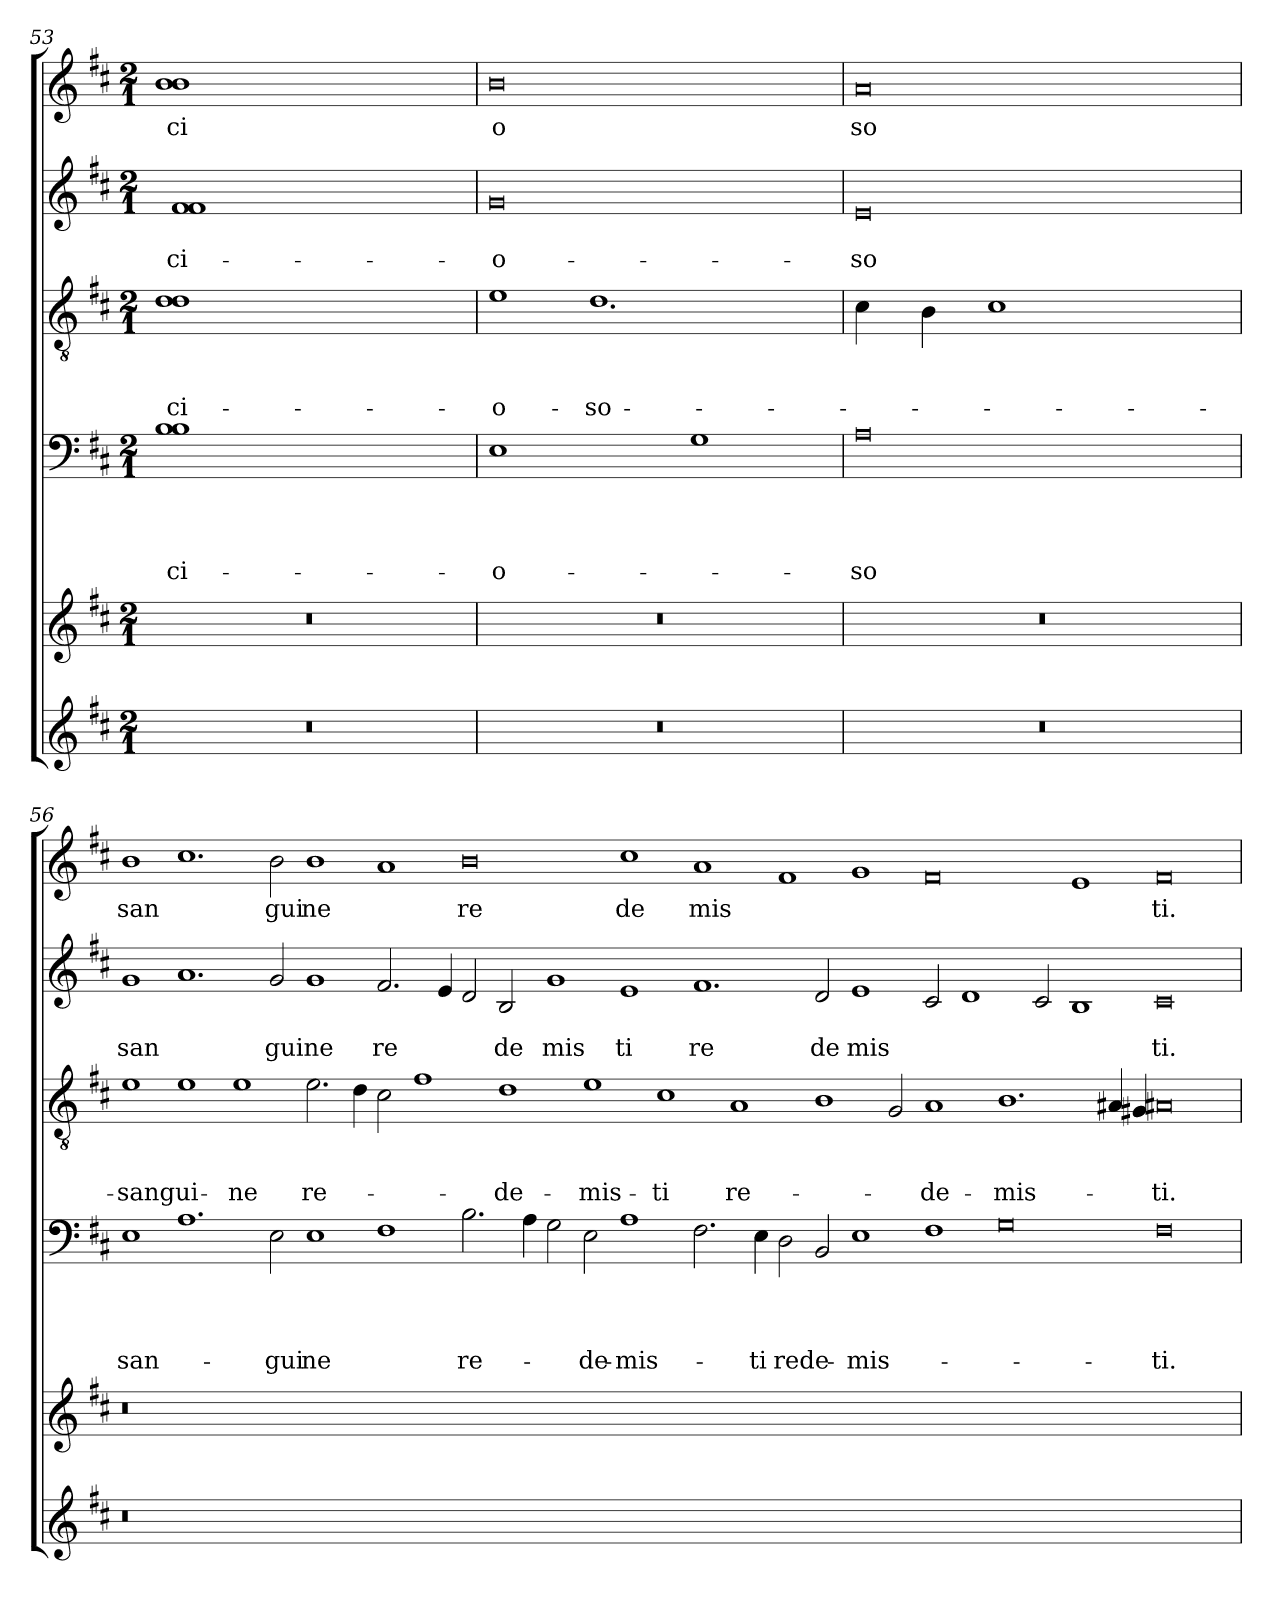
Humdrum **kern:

**kern	**kern	**kern	**text	**text	**text	**text	**kern	**text	**text	**text	**kern	**text	**text	**kern	**text
*part6	*part5	*part4	*part4	*part4	*part4	*part4	*part3	*part3	*part3	*part3	*part2	*part2	*part2	*part1	*part1
*staff6	*staff5	*staff4	*staff4	*staff4	*staff4	*staff4	*staff3	*staff3	*staff3	*staff3	*staff2	*staff2	*staff2	*staff1	*staff1
*clefG2	*clefG2	*clefF4	*	*	*	*	*clefGv2	*	*	*	*clefG2	*	*	*clefG2	*
*k[f#c#]	*k[f#c#]	*k[f#c#]	*	*	*	*	*k[f#c#]	*	*	*	*k[f#c#]	*	*	*k[f#c#]	*
*D:	*D:	*D:	*	*	*	*	*D:	*	*	*	*D:	*	*	*D:	*
*M2/1	*M2/1	*M2/1	*	*	*	*	*M2/1	*	*	*	*M2/1	*	*	*M2/1	*
=53	=53	=53	=53	=53	=53	=53	=53	=53	=53	=53	=53	=53	=53	=53	=53
!	!	!	!	!	!	!LO:LY:b	!	!	!	!LO:LY:b	!	!	!LO:LY:b	!	!LO:LY:b
0r	0r	1B 1B	.	.	.	ci-	1d 1d	.	.	ci-	1f# 1f#	.	ci-	1b 1b	ci
.	.	1ryy	.	.	.	.	1ryy	.	.	.	1ryy	.	.	1ryy	.
=54!	=54!	=54!	=54!	=54!	=54!	=54!	=54!	=54!	=54!	=54!	=54!	=54!	=54!	=54!	=54!
!	!	!	!	!	!	!LO:LY:b:rj	!	!	!	!LO:LY:b	!	!	!LO:LY:b	!	!LO:LY:b
*	*	*	*	*	*	*	*^	*	*	*	*	*	*	*	*
0r	0r	1E	.	.	.	-o-	1e	2ryy	.	.	-o-	0g	.	-o-	0b	o
!	!	!	!	!	!	!	!	!	!	!	!LO:LY:b	!	!	!	!	!
.	.	.	.	.	.	.	.	1.d	.	.	-so	.	.	.	.	.
.	.	1G	.	.	.	.	1ryy	.	.	.	.	.	.	.	.	.
*	*	*	*	*	*	*	*v	*v	*	*	*	*	*	*	*	*
=55!	=55!	=55!	=55!	=55!	=55!	=55!	=55!	=55!	=55!	=55!	=55!	=55!	=55!	=55!	=55!
!	!	!	!	!	!	!LO:LY:b	!	!	!	!	!	!	!LO:LY:b	!	!LO:LY:b
0r	0r	0A	.	.	.	-so	4c#\	.	.	.	0e	.	-so	0a	so
.	.	.	.	.	.	.	4B\	.	.	.	.	.	.	.	.
.	.	.	.	.	.	.	1c#	.	.	.	.	.	.	.	.
.	.	.	.	.	.	.	2ryy	.	.	.	.	.	.	.	.
!!LO:LB:g=z
=56!	=56!	=56!	=56!	=56!	=56!	=56!	=56!	=56!	=56!	=56!	=56!	=56!	=56!	=56!	=56!
!	!	!	!	!	!	!LO:LY:b	!	!	!	!LO:LY:b	!	!	!LO:LY:b	!	!LO:LY:b
0r	0r	1E	.	.	.	san-	1e	.	.	sangui-	1g	.	san	1b	san
.	.	1.A	.	.	.	.	1e	.	.	.	1.a	.	.	1.cc#	.
!	!	!	!	!	!	!	!	!	!	!LO:LY:b	!	!	!	!	!
1%14ryy	1%14ryy	.	.	.	.	.	1e	.	.	-ne	.	.	.	.	.
!	!	!	!	!	!	!LO:LY:b	!	!	!	!	!	!	!LO:LY:b	!	!LO:LY:b
.	.	2E\	.	.	.	-gui-	.	.	.	.	2g/	.	guine	2b\	gui
!	!	!	!	!	!	!LO:LY:b	!	!	!	!LO:LY:b	!	!	!	!	!LO:LY:b
.	.	1E	.	.	.	-ne	2.e\	.	.	re-	1g	.	.	1b	ne
.	.	.	.	.	.	.	4d\	.	.	.	.	.	.	.	.
!	!	!	!	!	!	!	!	!	!	!	!	!	!LO:LY:b	!	!
.	.	1F#	.	.	.	.	2c#\	.	.	.	2.f#/	.	re	1a	.
.	.	.	.	.	.	.	1f#	.	.	.	.	.	.	.	.
.	.	.	.	.	.	.	.	.	.	.	4e/	.	.	.	.
!	!	!	!	!	!	!LO:LY:b	!	!	!	!	!	!	!	!	!LO:LY:b
.	.	2.B\	.	.	.	re-	.	.	.	.	2d/	.	.	0b	re
!	!	!	!	!	!	!	!	!	!	!LO:LY:b	!	!	!LO:LY:b	!	!
.	.	.	.	.	.	.	1d	.	.	-de-	2B/	.	de	.	.
.	.	4A\	.	.	.	.	.	.	.	.	.	.	.	.	.
!	!	!	!	!	!	!	!	!	!	!	!	!	!LO:LY:b	!	!
.	.	2G\	.	.	.	.	.	.	.	.	1g	.	mis	.	.
!	!	!	!	!	!	!LO:LY:b	!	!	!	!LO:LY:b	!	!	!	!	!
.	.	2E\	.	.	.	-de-	1e	.	.	-mis-	.	.	.	.	.
!	!	!	!	!	!	!LO:LY:b	!	!	!	!	!	!	!LO:LY:b	!	!LO:LY:b
.	.	1A	.	.	.	-mis-	.	.	.	.	1e	.	ti	1cc#	de
!	!	!	!	!	!	!	!	!	!	!LO:LY:b	!	!	!	!	!
.	.	.	.	.	.	.	1c#	.	.	-ti	.	.	.	.	.
!	!	!	!	!	!	!	!	!	!	!	!	!	!LO:LY:b	!	!LO:LY:b
.	.	2.F#\	.	.	.	.	.	.	.	.	1.f#	.	re	1a	mis
!	!	!	!	!	!	!	!	!	!	!LO:LY:b	!	!	!	!	!
.	.	.	.	.	.	.	1A	.	.	re-	.	.	.	.	.
!	!	!	!	!	!	!LO:LY:b	!	!	!	!	!	!	!	!	!
.	.	4E\	.	.	.	-ti	.	.	.	.	.	.	.	.	.
!	!	!	!	!	!	!LO:LY:b	!	!	!	!	!	!	!	!	!
.	.	2D\	.	.	.	rede-	.	.	.	.	.	.	.	1f#	.
!	!	!	!	!	!	!	!	!	!	!	!	!	!LO:LY:b	!	!
.	.	2BB/	.	.	.	.	1B	.	.	.	2d/	.	de	.	.
!	!	!	!	!	!	!LO:LY:b	!	!	!	!	!	!	!LO:LY:b	!	!
.	.	1E	.	.	.	-mis-	.	.	.	.	1e	.	mis	1g	.
.	.	.	.	.	.	.	2G/	.	.	.	.	.	.	.	.
!	!	!	!	!	!	!	!	!	!	!LO:LY:b	!	!	!	!	!
.	.	1F#	.	.	.	.	1A	.	.	-de-	2c#/	.	.	0f#	.
.	.	.	.	.	.	.	.	.	.	.	1d	.	.	.	.
!	!	!	!	!	!	!	!	!	!	!LO:LY:b	!	!	!	!	!
.	.	0G	.	.	.	.	1.B	.	.	-mis-	.	.	.	.	.
.	.	.	.	.	.	.	.	.	.	.	2c#/	.	.	.	.
.	.	.	.	.	.	.	.	.	.	.	1B	.	.	1e	.
.	.	.	.	.	.	.	4A#X/	.	.	.	.	.	.	.	.
.	.	.	.	.	.	.	4G#X/	.	.	.	.	.	.	.	.
!	!	!	!	!	!	!LO:LY:b	!	!	!	!LO:LY:b	!	!	!LO:LY:b	!	!LO:LY:b
.	.	0F#	.	.	.	-ti.	0A#X	.	.	-ti.	0c#	.	ti.	0f#	ti.
=!	=!	=!	=!	=!	=!	=!	=!	=!	=!	=!	=!	=!	=!	=!	=!
*-	*-	*-	*-	*-	*-	*-	*-	*-	*-	*-	*-	*-	*-	*-	*-
